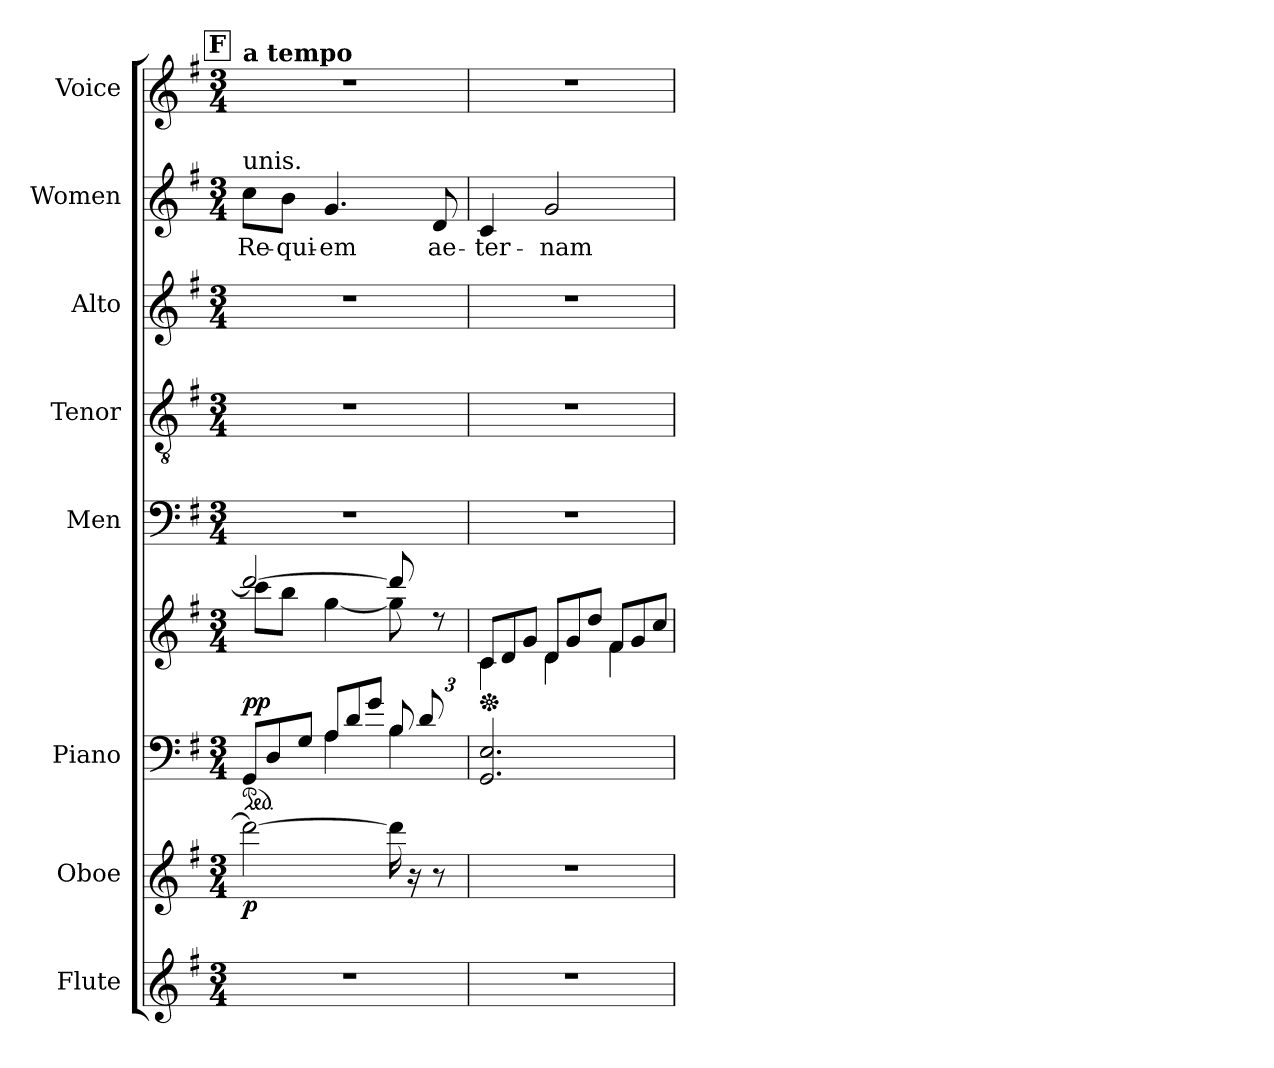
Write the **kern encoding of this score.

**kern	**kern	**dynam	**kern	**kern	**dynam	**kern	**kern	**kern	**kern	**text	**kern
*part8	*part7	*part7	*part6	*part6	*part6	*part5	*part4	*part3	*part2	*part2	*part1
*staff9	*staff8	*staff8	*staff7	*staff6	*staff6/7	*staff5	*staff4	*staff3	*staff2	*staff2	*staff1
*I"Flute	*I"Oboe	*	*I"Piano	*	*	*I"Men	*I"Tenor	*I"Alto	*I"Women	*	*I"Voice
*I'Fl	*I'Ob	*	*I'Pno.	*	*	*I'M.	*I'T.	*I'A.	*I'W.	*	*I'Vo.
*clefG2	*clefG2	*	*clefF4	*clefG2	*	*clefF4	*clefGv2	*clefG2	*clefG2	*	*clefG2
*k[f#]	*k[f#]	*	*k[f#]	*k[f#]	*	*k[f#]	*k[f#]	*k[f#]	*k[f#]	*	*k[f#]
*M3/4	*M3/4	*	*M3/4	*M3/4	*	*M3/4	*M3/4	*M3/4	*M3/4	*	*M3/4
*MM56	*MM56	*	*MM56	*MM56	*	*MM56	*MM56	*MM56	*MM56	*	*MM56
*	*	*	*ped	*	*	*	*	*	*	*	*
*	*	*	*Xtuplet	*	*	*	*	*	*	*	*
!!LO:REH:place=s1:a:B:fs=14:t=F
=99	=99	=99	=99	=99	=99	=99	=99	=99	=99	=99	=99
*	*	*	*^	*^	*	*	*	*	*	*	*
*	*	*	*	*	*	*^	*	*	*	*	*	*	*
!	!	!	!	!	!	!	!	!	!	!	!	!	!	!LO:TX:B:t=a tempo
!	!	!	!	!	!	!	!	!	!	!	!	!LO:TX:a:t=unis.	!	!
!	!	!LO:DY:b	!	!	!	!	!	!LO:DY:a=2	!	!	!	!	!LO:LY:b	!
2.r	2ddd_	p	12GG/L	4ryy	2ddd/_	8ccc\L	3%2ryy	pp	2.r	2.r	2.r	8cc\L	Re-	2.r
.	.	.	12D/	.	.	.	.	.	.	.	.	.	.	.
!	!	!	!	!	!	!	!	!	!	!	!	!	!LO:LY:b	!
.	.	.	.	.	.	8bb\J	.	.	.	.	.	8b\J	-qui-	.
.	.	.	12G/J	.	.	.	.	.	.	.	.	.	.	.
!	!	!	!	!	!	!	!	!	!	!	!	!	!LO:LY:b	!
.	.	.	12A/L	4A\	.	[4gg\	.	.	.	.	.	4.g/	-em	.
.	.	.	12d/	.	.	.	.	.	.	.	.	.	.	.
.	.	.	12g/J	.	.	.	.	.	.	.	.	.	.	.
.	16ddd]	.	12B/L	4B\	8ddd/]	8gg\]	.	.	.	.	.	.	.	.
.	16r	.	.	.	.	.	.	.	.	.	.	.	.	.
.	.	.	12d/	.	.	.	.	.	.	.	.	.	.	.
!	!	!	!	!	!	!	!	!	!	!	!	!	!LO:LY:b	!
.	8r	.	.	.	8r	8ryy	.	.	.	.	.	8d/	ae-	.
.	.	.	12ryy	.	.	.	12g\J	.	.	.	.	.	.	.
*	*	*	*v	*v	*	*	*	*	*	*	*	*	*	*
*	*	*	*	*v	*v	*v	*	*	*	*	*	*	*
=100	=100	=100	=100	=100	=100	=100	=100	=100	=100	=100	=100
*	*	*	*	*Xped	*	*	*	*	*	*	*
*	*	*	*	*Xtuplet	*	*	*	*	*	*	*
*	*	*	*	*^	*	*	*	*	*	*	*
*	*	*	*	*	*^	*	*	*	*	*	*	*
!	!	!	!	!	!	!	!	!	!	!	!	!LO:LY:b	!
*	*	*	*	*	*v	*v	*	*	*	*	*	*	*
2.r	2.r	.	2.GG/ 2.E/	12c/L	4c\	.	2.r	2.r	2.r	4c/	-ter-	2.r
.	.	.	.	12d/	.	.	.	.	.	.	.	.
.	.	.	.	12g/J	.	.	.	.	.	.	.	.
!	!	!	!	!	!	!	!	!	!	!	!LO:LY:b	!
.	.	.	.	12d/L	4d\	.	.	.	.	2g/	-nam	.
.	.	.	.	12g/	.	.	.	.	.	.	.	.
.	.	.	.	12dd/J	.	.	.	.	.	.	.	.
.	.	.	.	12f#/L	4f#\	.	.	.	.	.	.	.
.	.	.	.	12g/	.	.	.	.	.	.	.	.
.	.	.	.	12cc/J	.	.	.	.	.	.	.	.
*	*	*	*	*v	*v	*	*	*	*	*	*	*
=	=	=	=	=	=	=	=	=	=	=	=
*-	*-	*-	*-	*-	*-	*-	*-	*-	*-	*-	*-
